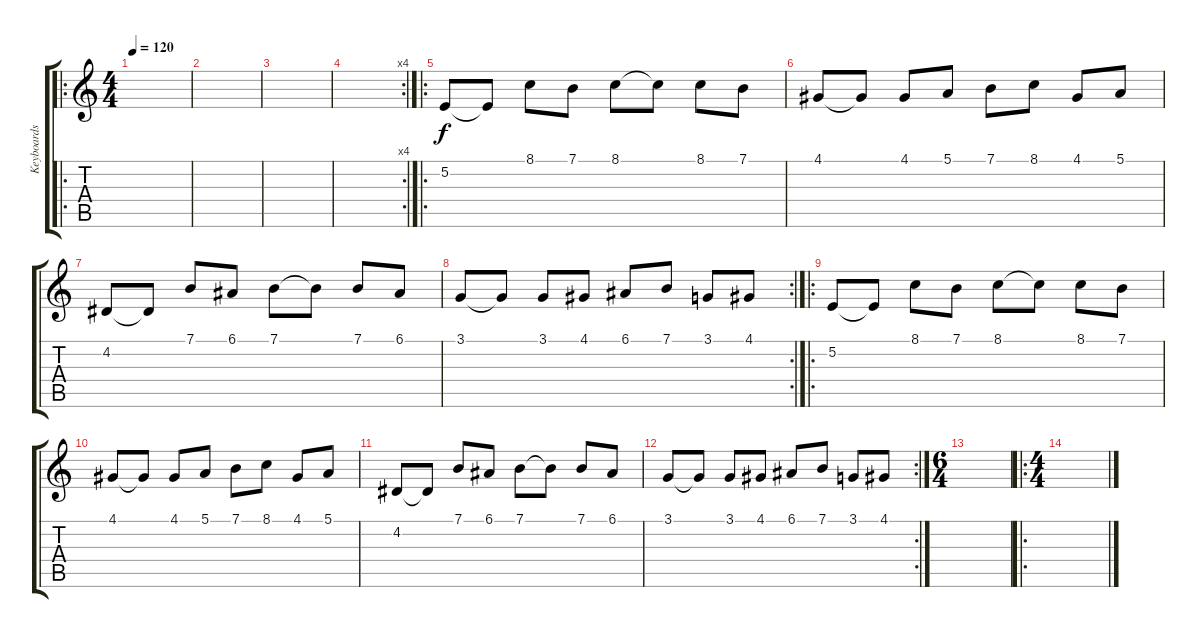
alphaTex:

\track ("Keyboards 2" "Keyboards ") {instrument acousticgrandpiano}
\staff {score tabs}
\tuning (E4 B3 G3 D3 A2 E2) {hide}
\ro
\ts (4 4)
\tempo 120
\clef g2
\ks c
|
|
|
\rc 4
|
\ro
5.2.8 5.2{t}.8 8.1.8 7.1.8 8.1.8 8.1{t}.8 8.1.8 7.1.8 |
4.1.8 4.1{t}.8 4.1.8 5.1.8 7.1.8 8.1.8 4.1.8 5.1.8 |
4.2.8 4.2{t}.8 7.1.8 6.1.8 7.1.8 7.1{t}.8 7.1.8 6.1.8 |
\rc 2
3.1.8 3.1{t}.8 3.1.8 4.1.8 6.1.8 7.1.8 3.1.8 4.1.8 |
\ro
5.2.8 5.2{t}.8 8.1.8 7.1.8 8.1.8 8.1{t}.8 8.1.8 7.1.8 |
4.1.8 4.1{t}.8 4.1.8 5.1.8 7.1.8 8.1.8 4.1.8 5.1.8 |
4.2.8 4.2{t}.8 7.1.8 6.1.8 7.1.8 7.1{t}.8 7.1.8 6.1.8 |
\rc 2
3.1.8 3.1{t}.8 3.1.8 4.1.8 6.1.8 7.1.8 3.1.8 4.1.8 |
\ts (6 4)
|
\ro
\ts (4 4)
